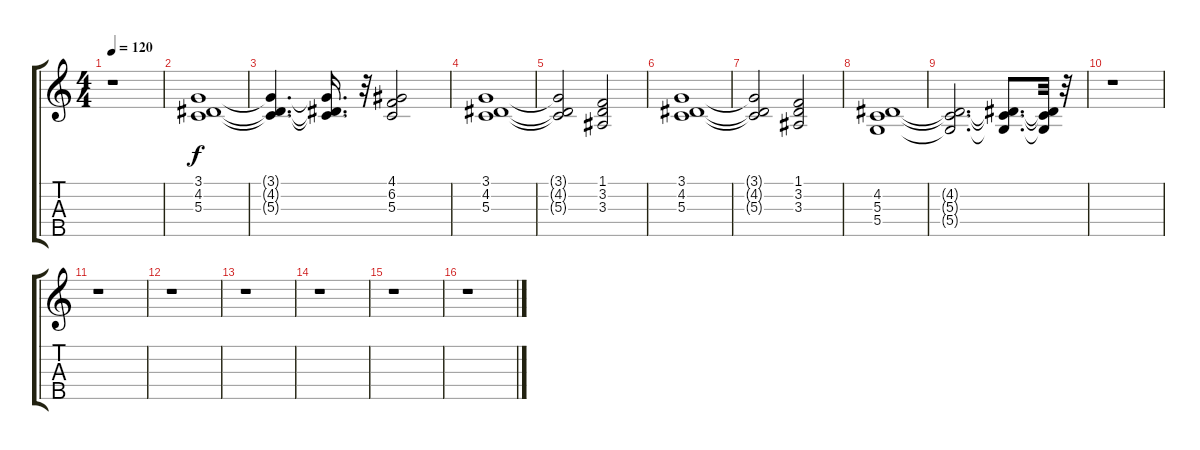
\track "" {instrument synthstrings2}
\staff {score tabs}
\tuning (E4 B3 G3 D3 A2) {hide}
\ts (4 4)
\tempo 120
\clef g2
\ks c
r.1{dy f} |
(3.1 4.2 5.3).1 |
(3.1{t} 4.2{t} 5.3{t}).4{d} (3.1{t} 4.2{t} 5.3{t}).16{d} r.32 (4.1 6.2 5.3).2 |
(3.1 4.2 5.3).1 |
(3.1{t} 4.2{t} 5.3{t}).2 (1.1 3.2 3.3).2 |
(3.1 4.2 5.3).1 |
(3.1{t} 4.2{t} 5.3{t}).2 (1.1 3.2 3.3).2 |
(4.2 5.3 5.4).1 |
(4.2{t} 5.3{t} 5.4{t}).2{d} (4.2{t} 5.3{t} 5.4{t}).8{d} (4.2{t} 5.3{t} 5.4{t}).32 r.32 |
r.1 |
r.1 |
r.1 |
r.1 |
r.1 |
r.1 |
r.1
